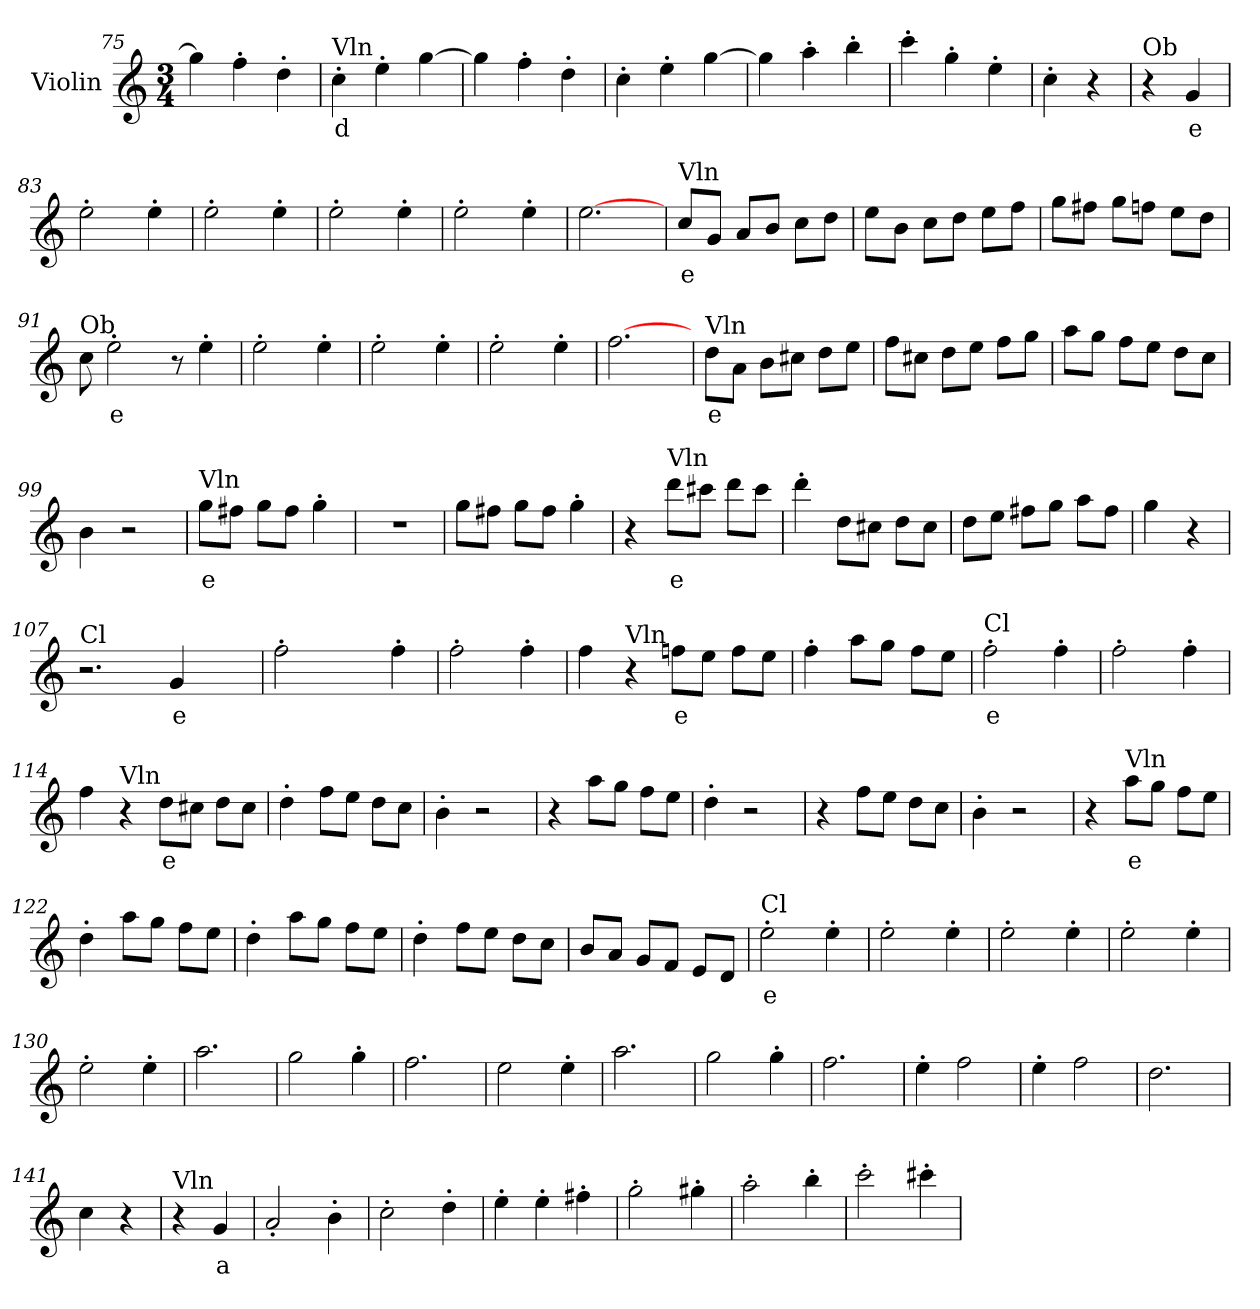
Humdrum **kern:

**kern	**text
*part1	*part1
*staff1	*staff1
*I"Violin	*
*I'Vln	*
*clefG2	*
*k[]	*
*M3/4	*
=75	=75
4gg]	.
4ff'	.
4dd'	.
=76	=76
!LO:TX:a:t=Vln	!
4cc'	d
4ee'	.
[4gg	.
=77	=77
4gg]	.
4ff'	.
4dd'	.
=78	=78
4cc'	.
4ee'	.
[4gg	.
=79	=79
4gg]	.
4aa'	.
4bb'	.
=80	=80
4ccc'	.
4gg'	.
4ee'	.
=81	=81
4cc'	.
4r	.
=82	=82
!LO:TX:a:t=Ob	!
4r	.
4g	e
=83	=83
2ee'	.
4ee'	.
=84	=84
2ee'	.
4ee'	.
=85	=85
2ee'	.
4ee'	.
=86	=86
2ee'	.
4ee'	.
=87	=87
[2.ee	.
=88	=88
!LO:TX:a:t=Vln	!
8cc/L	e
8g/J	.
8a/L	.
8b/J	.
8cc\L	.
8dd\J	.
=89	=89
8ee\L	.
8b\J	.
8cc\L	.
8dd\J	.
8ee\L	.
8ff\J	.
=90	=90
8gg\L	.
8ff#X\J	.
8gg\L	.
8ffn\J	.
8ee\L	.
8dd\J	.
=91	=91
!LO:TX:a:t=Ob	!
8cc	.
2ee'	e
8r	.
4ee'	.
=92	=92
2ee'	.
4ee'	.
=93	=93
2ee'	.
4ee'	.
=94	=94
2ee'	.
4ee'	.
=95	=95
[2.ff	.
=96	=96
!LO:TX:a:t=Vln	!
8dd\L	e
8a\J	.
8b\L	.
8cc#X\J	.
8dd\L	.
8ee\J	.
=97	=97
8ff\L	.
8cc#X\J	.
8dd\L	.
8ee\J	.
8ff\L	.
8gg\J	.
=98	=98
8aa\L	.
8gg\J	.
8ff\L	.
8ee\J	.
8dd\L	.
8cc\J	.
=99	=99
4b	.
2r	.
=100	=100
!LO:TX:a:t=Vln	!
8gg\L	e
8ff#X\J	.
8gg\L	.
8ff#\J	.
4gg'	.
=101	=101
2.r	.
=102	=102
8gg\L	.
8ff#X\J	.
8gg\L	.
8ff#\J	.
4gg'	.
=103	=103
4r	.
!LO:TX:a:t=Vln	!
8ddd\L	e
8ccc#X\J	.
8ddd\L	.
8ccc#\J	.
=104	=104
4ddd'	.
8dd\L	.
8cc#X\J	.
8dd\L	.
8cc#\J	.
=105	=105
8dd\L	.
8ee\J	.
8ff#X\L	.
8gg\J	.
8aa\L	.
8ff#\J	.
=106	=106
4gg	.
4r	.
=107	=107
!LO:TX:a:t=Cl	!
2.r	.
4g	e
4ryy	.
=108	=108
2ff'	.
4ryy	.
4ff'	.
=109	=109
2ff'	.
4ff'	.
=110	=110
4ff	.
!LO:TX:a:t=Vln	!
4r	.
8ffn\L	e
8ee\J	.
8ff\L	.
8ee\J	.
=111	=111
4ff'	.
8aa\L	.
8gg\J	.
8ff\L	.
8ee\J	.
=112	=112
!LO:TX:a:t=Cl	!
2ff'	e
4ff'	.
=113	=113
2ff'	.
4ff'	.
=114	=114
4ff	.
!LO:TX:a:t=Vln	!
4r	.
8dd\L	e
8cc#X\J	.
8dd\L	.
8cc#\J	.
=115	=115
4dd'	.
8ff\L	.
8ee\J	.
8dd\L	.
8cc\J	.
=116	=116
4b'	.
2r	.
=117	=117
4r	.
8aa\L	.
8gg\J	.
8ff\L	.
8ee\J	.
=118	=118
4dd'	.
2r	.
=119	=119
4r	.
8ff\L	.
8ee\J	.
8dd\L	.
8cc\J	.
=120	=120
4b'	.
2r	.
=121	=121
4r	.
!LO:TX:a:t=Vln	!
8aa\L	e
8gg\J	.
8ff\L	.
8ee\J	.
=122	=122
4dd'	.
8aa\L	.
8gg\J	.
8ff\L	.
8ee\J	.
=123	=123
4dd'	.
8aa\L	.
8gg\J	.
8ff\L	.
8ee\J	.
=124	=124
4dd'	.
8ff\L	.
8ee\J	.
8dd\L	.
8cc\J	.
=125	=125
8b/L	.
8a/J	.
8g/L	.
8f/J	.
8e/L	.
8d/J	.
=126	=126
!LO:TX:a:t=Cl	!
2ee'	e
4ee'	.
=127	=127
2ee'	.
4ee'	.
=128	=128
2ee'	.
4ee'	.
=129	=129
2ee'	.
4ee'	.
=130	=130
2ee'	.
4ee'	.
=131	=131
2.aa	.
=132	=132
2gg	.
4gg'	.
=133	=133
2.ff	.
=134	=134
2ee	.
4ee'	.
=135	=135
2.aa	.
=136	=136
2gg	.
4gg'	.
=137	=137
2.ff	.
=138	=138
4ee'	.
2ff	.
=139	=139
4ee'	.
2ff	.
=140	=140
2.dd	.
=141	=141
4cc	.
4r	.
=142	=142
!LO:TX:a:t=Vln	!
4r	.
4g	a
=143	=143
2a'	.
4b'	.
=144	=144
2cc'	.
4dd'	.
=145	=145
4ee'	.
4ee'	.
4ff#X'	.
=146	=146
2gg'	.
4gg#X'	.
=147	=147
2aa'	.
4bb'	.
=148	=148
2ccc'	.
4ccc#X'	.
=	=
*-	*-
